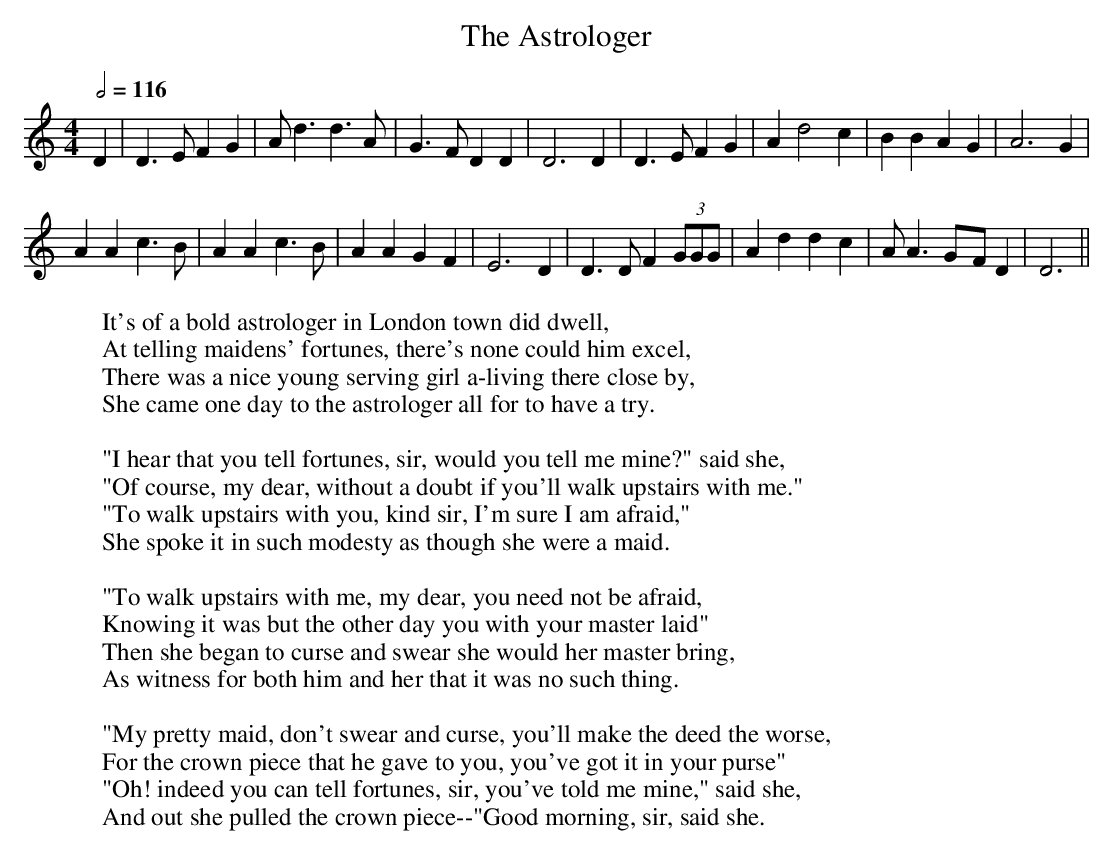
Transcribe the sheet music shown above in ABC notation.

X:1
T:Astrologer, The
M:4/4
L:1/8
Q:2/4=116
W:It's of a bold astrologer in London town did dwell,
W:At telling maidens' fortunes, there's none could him excel,
W:There was a nice young serving girl a-living there close by,
W:She came one day to the astrologer all for to have a try.
W:
W:"I hear that you tell fortunes, sir, would you tell me mine?" said she,
W:"Of course, my dear, without a doubt if you'll walk upstairs with me."
W:"To walk upstairs with you, kind sir, I'm sure I am afraid,"
W:She spoke it in such modesty as though she were a maid.
W:
W:"To walk upstairs with me, my dear, you need not be afraid,
W:Knowing it was but the other day you with your master laid"
W:Then she began to curse and swear she would her master bring,
W:As witness for both him and her that it was no such thing.
W:
W:"My pretty maid, don't swear and curse, you'll make the deed the worse,
W:For the crown piece that he gave to you, you've got it in your purse"
W:"Oh! indeed you can tell fortunes, sir, you've told me mine," said she,
W:And out she pulled the crown piece--"Good morning, sir, said she.
K:C
D2|D3E F2G2|Ad3 d3A|G3F D2D2|D6D2|\
D3E F2G2|A2d4c2|B2B2 A2G2|A6G2|
A2A2 c3B|A2A2 c3B|A2A2 G2F2|E6D2|\
D3D F2(3GGG|A2d2 d2c2|AA3 G-FD2|D6||
